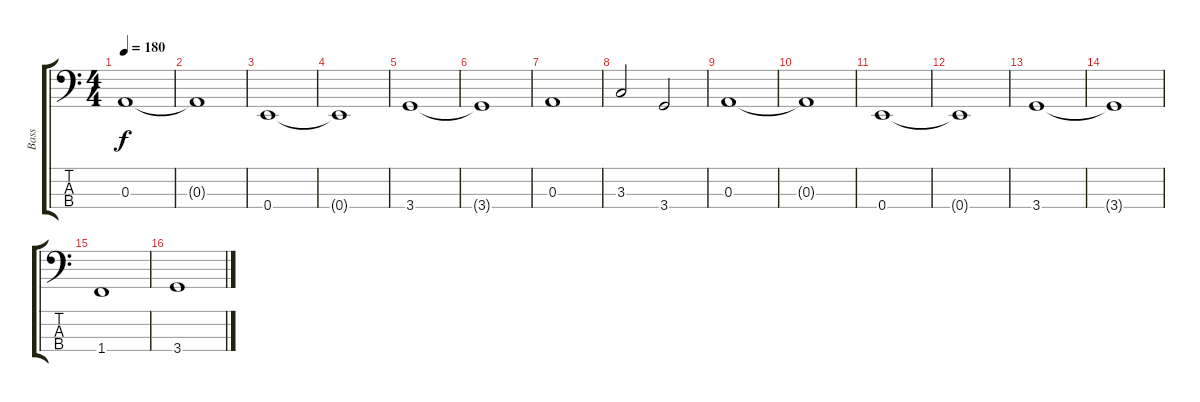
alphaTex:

\track ("Bass" "Bass") {instrument electricbassfinger}
\staff {score tabs}
\tuning (G2 D2 A1 E1) {hide}
\ts (4 4)
\tempo 180
\clef f4
\ks c
0.3.1{dy f} |
0.3{t}.1 |
0.4.1 |
0.4{t}.1 |
3.4.1 |
3.4{t}.1 |
0.3.1 |
3.3.2 3.4.2 |
0.3.1 |
0.3{t}.1 |
0.4.1 |
0.4{t}.1 |
3.4.1 |
3.4{t}.1 |
1.4.1 |
3.4.1
